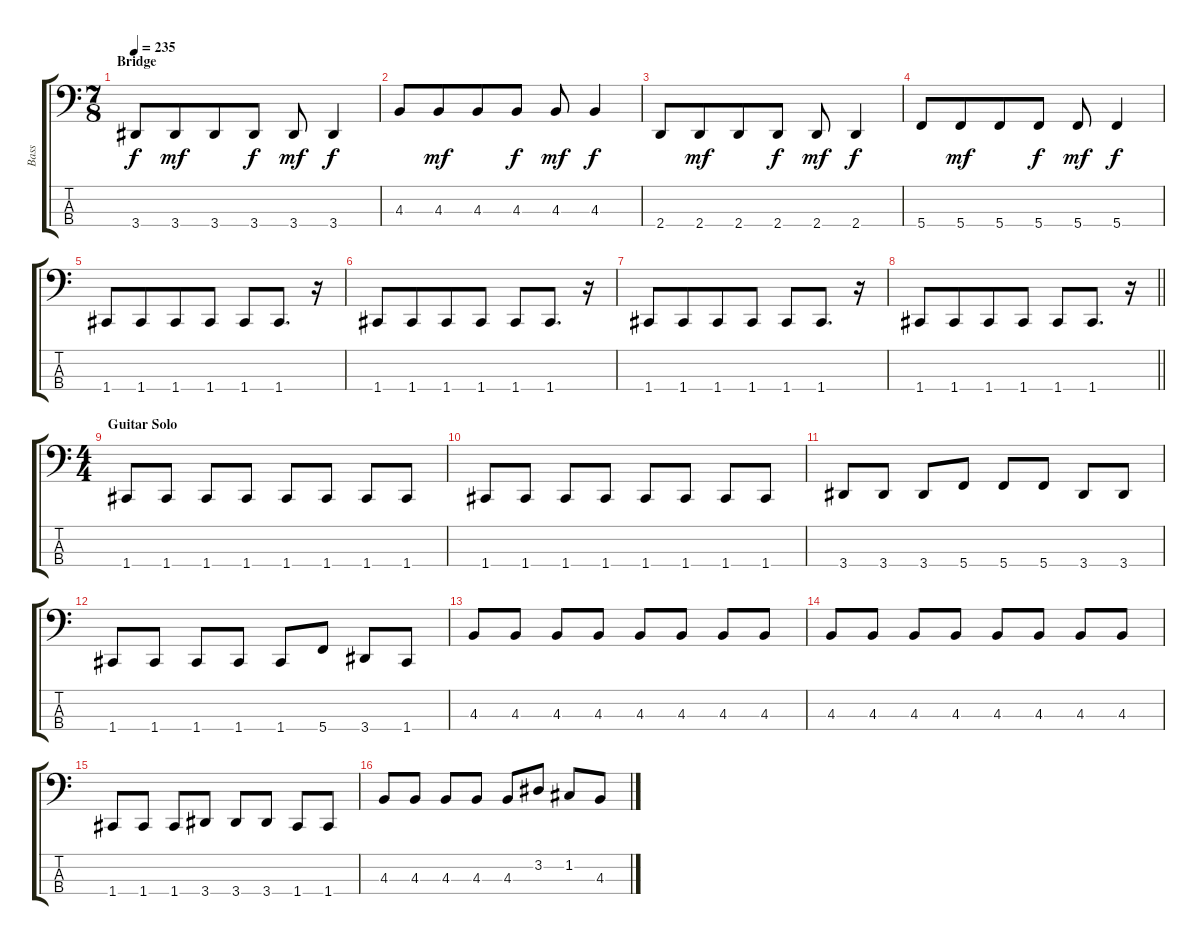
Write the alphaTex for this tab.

\track ("Bass" "Bass") {instrument electricbasspick}
\staff {score tabs}
\tuning (F2 C2 G1 C1) {hide}
\ts (7 8)
\section ("" "Bridge")
\tempo 235
\clef f4
\ks c
3.4.8{dy f} 3.4.8{dy mf} 3.4.8 3.4.8{dy f} 3.4.8{dy mf} 3.4.4{dy f} |
4.3.8 4.3.8{dy mf} 4.3.8 4.3.8{dy f} 4.3.8{dy mf} 4.3.4{dy f} |
2.4.8 2.4.8{dy mf} 2.4.8 2.4.8{dy f} 2.4.8{dy mf} 2.4.4{dy f} |
5.4.8 5.4.8{dy mf} 5.4.8 5.4.8{dy f} 5.4.8{dy mf} 5.4.4{dy f} |
1.4.8 1.4.8 1.4.8 1.4.8 1.4.8 1.4.8{d} r.16 |
1.4.8 1.4.8 1.4.8 1.4.8 1.4.8 1.4.8{d} r.16 |
1.4.8 1.4.8 1.4.8 1.4.8 1.4.8 1.4.8{d} r.16 |
\barLineRight lightlight
1.4.8 1.4.8 1.4.8 1.4.8 1.4.8 1.4.8{d} r.16 |
\ts (4 4)
\section ("" "Guitar Solo")
1.4.8 1.4.8 1.4.8 1.4.8 1.4.8 1.4.8 1.4.8 1.4.8 |
1.4.8 1.4.8 1.4.8 1.4.8 1.4.8 1.4.8 1.4.8 1.4.8 |
3.4.8 3.4.8 3.4.8 5.4.8 5.4.8 5.4.8 3.4.8 3.4.8 |
1.4.8 1.4.8 1.4.8 1.4.8 1.4.8 5.4.8 3.4.8 1.4.8 |
4.3.8{volume 14} 4.3.8 4.3.8 4.3.8 4.3.8 4.3.8 4.3.8 4.3.8 |
4.3.8 4.3.8 4.3.8 4.3.8 4.3.8 4.3.8 4.3.8 4.3.8 |
1.4.8{volume 16} 1.4.8 1.4.8 3.4.8 3.4.8 3.4.8 1.4.8 1.4.8 |
4.3.8{volume 14} 4.3.8 4.3.8 4.3.8 4.3.8 3.2.8{volume 16} 1.2.8 4.3.8
